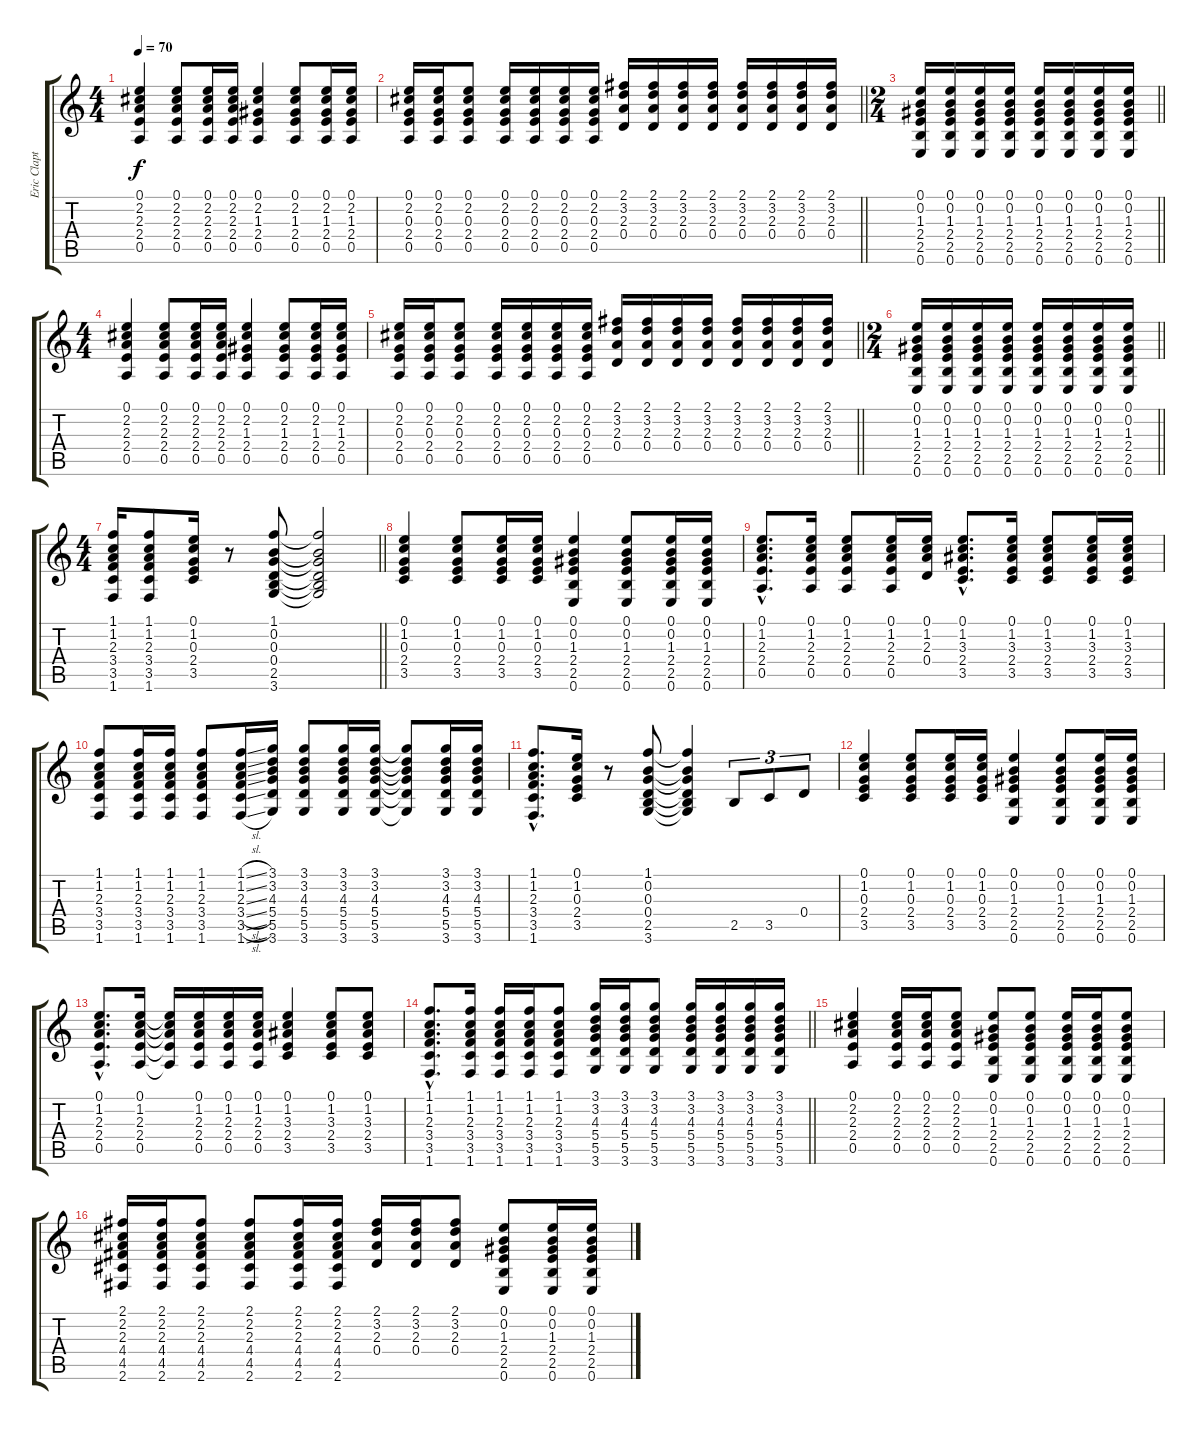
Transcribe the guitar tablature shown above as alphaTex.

\track ("Eric Clapton Guitar I" "Eric Clapt") {instrument acousticguitarnylon}
\staff {score tabs}
\tuning (E4 B3 G3 D3 A2 E2) {hide}
\ts (4 4)
\tempo 70
\clef g2
\ks c
(0.1 2.2 2.3 2.4 0.5).4{dy f} (0.1 2.2 2.3 2.4 0.5).8 (0.1 2.2 2.3 2.4 0.5).16 (0.1 2.2 2.3 2.4 0.5).16 (0.1 2.2 1.3 2.4 0.5).4 (0.1 2.2 1.3 2.4 0.5).8 (0.1 2.2 1.3 2.4 0.5).16 (0.1 2.2 1.3 2.4 0.5).16 |
\barLineRight lightlight
(0.1 2.2 0.3 2.4 0.5).16 (0.1 2.2 0.3 2.4 0.5).16 (0.1 2.2 0.3 2.4 0.5).8 (0.1 2.2 0.3 2.4 0.5).16 (0.1 2.2 0.3 2.4 0.5).16 (0.1 2.2 0.3 2.4 0.5).16 (0.1 2.2 0.3 2.4 0.5).16 (2.1 3.2 2.3 0.4).16 (2.1 3.2 2.3 0.4).16 (2.1 3.2 2.3 0.4).16 (2.1 3.2 2.3 0.4).16 (2.1 3.2 2.3 0.4).16 (2.1 3.2 2.3 0.4).16 (2.1 3.2 2.3 0.4).16 (2.1 3.2 2.3 0.4).16 |
\ts (2 4)
\barLineRight lightlight
(0.1 0.2 1.3 2.4 2.5 0.6).16 (0.1 0.2 1.3 2.4 2.5 0.6).16 (0.1 0.2 1.3 2.4 2.5 0.6).16 (0.1 0.2 1.3 2.4 2.5 0.6).16 (0.1 0.2 1.3 2.4 2.5 0.6).16 (0.1 0.2 1.3 2.4 2.5 0.6).16 (0.1 0.2 1.3 2.4 2.5 0.6).16 (0.1 0.2 1.3 2.4 2.5 0.6).16 |
\ts (4 4)
(0.1 2.2 2.3 2.4 0.5).4 (0.1 2.2 2.3 2.4 0.5).8 (0.1 2.2 2.3 2.4 0.5).16 (0.1 2.2 2.3 2.4 0.5).16 (0.1 2.2 1.3 2.4 0.5).4 (0.1 2.2 1.3 2.4 0.5).8 (0.1 2.2 1.3 2.4 0.5).16 (0.1 2.2 1.3 2.4 0.5).16 |
\barLineRight lightlight
(0.1 2.2 0.3 2.4 0.5).16 (0.1 2.2 0.3 2.4 0.5).16 (0.1 2.2 0.3 2.4 0.5).8 (0.1 2.2 0.3 2.4 0.5).16 (0.1 2.2 0.3 2.4 0.5).16 (0.1 2.2 0.3 2.4 0.5).16 (0.1 2.2 0.3 2.4 0.5).16 (2.1 3.2 2.3 0.4).16 (2.1 3.2 2.3 0.4).16 (2.1 3.2 2.3 0.4).16 (2.1 3.2 2.3 0.4).16 (2.1 3.2 2.3 0.4).16 (2.1 3.2 2.3 0.4).16 (2.1 3.2 2.3 0.4).16 (2.1 3.2 2.3 0.4).16 |
\ts (2 4)
\barLineRight lightlight
(0.1 0.2 1.3 2.4 2.5 0.6).16 (0.1 0.2 1.3 2.4 2.5 0.6).16 (0.1 0.2 1.3 2.4 2.5 0.6).16 (0.1 0.2 1.3 2.4 2.5 0.6).16 (0.1 0.2 1.3 2.4 2.5 0.6).16 (0.1 0.2 1.3 2.4 2.5 0.6).16 (0.1 0.2 1.3 2.4 2.5 0.6).16 (0.1 0.2 1.3 2.4 2.5 0.6).16 |
\ts (4 4)
\barLineRight lightlight
(1.1 1.2 2.3 3.4 3.5 1.6).16 (1.1 1.2 2.3 3.4 3.5 1.6).8 (0.1 1.2 0.3 2.4 3.5).16 r.8 (1.1 0.2 0.3 0.4 2.5 3.6).8 (1.1{t} 0.2{t} 0.3{t} 0.4{t} 2.5{t} 3.6{t}).2 |
(0.1 1.2 0.3 2.4 3.5).4 (0.1 1.2 0.3 2.4 3.5).8 (0.1 1.2 0.3 2.4 3.5).16 (0.1 1.2 0.3 2.4 3.5).16 (0.1 0.2 1.3 2.4 2.5 0.6).4 (0.1 0.2 1.3 2.4 2.5 0.6).8 (0.1 0.2 1.3 2.4 2.5 0.6).16 (0.1 0.2 1.3 2.4 2.5 0.6).16 |
(0.1{hac} 1.2{hac} 2.3{hac} 2.4{hac} 0.5{hac}).8{d} (0.1 1.2 2.3 2.4 0.5).16 (0.1 1.2 2.3 2.4 0.5).8 (0.1 1.2 2.3 2.4 0.5).16 (0.1 1.2 2.3 0.4).16 (0.1{hac} 1.2{hac} 3.3{hac} 2.4{hac} 3.5{hac}).8{d} (0.1 1.2 3.3 2.4 3.5).16 (0.1 1.2 3.3 2.4 3.5).8 (0.1 1.2 3.3 2.4 3.5).16 (0.1 1.2 3.3 2.4 3.5).16 |
(1.1 1.2 2.3 3.4 3.5 1.6).8 (1.1 1.2 2.3 3.4 3.5 1.6).16 (1.1 1.2 2.3 3.4 3.5 1.6).16 (1.1 1.2 2.3 3.4 3.5 1.6).8 (1.1{sl} 1.2{sl} 2.3{sl} 3.4{sl} 3.5{sl} 1.6{sl}).16 (3.1 3.2 4.3 5.4 5.5 3.6).16 (3.1 3.2 4.3 5.4 5.5 3.6).8 (3.1 3.2 4.3 5.4 5.5 3.6).16 (3.1 3.2 4.3 5.4 5.5 3.6).16 (3.1{t} 3.2{t} 4.3{t} 5.4{t} 5.5{t} 3.6{t}).8 (3.1 3.2 4.3 5.4 5.5 3.6).16 (3.1 3.2 4.3 5.4 5.5 3.6).16 |
(1.1{hac} 1.2{hac} 2.3{hac} 3.4{hac} 3.5{hac} 1.6{hac}).8{d} (0.1 1.2 0.3 2.4 3.5).16 r.8 (1.1 0.2 0.3 0.4 2.5 3.6).8 (1.1{t} 0.2{t} 0.3{t} 0.4{t} 2.5{t} 3.6{t}).4 2.5.8{tu (3 2)} 3.5.8{tu (3 2)} 0.4.8{tu (3 2)} |
(0.1 1.2 0.3 2.4 3.5).4 (0.1 1.2 0.3 2.4 3.5).8 (0.1 1.2 0.3 2.4 3.5).16 (0.1 1.2 0.3 2.4 3.5).16 (0.1 0.2 1.3 2.4 2.5 0.6).4 (0.1 0.2 1.3 2.4 2.5 0.6).8 (0.1 0.2 1.3 2.4 2.5 0.6).16 (0.1 0.2 1.3 2.4 2.5 0.6).16 |
(0.1{hac} 1.2{hac} 2.3{hac} 2.4{hac} 0.5{hac}).8{d} (0.1 1.2 2.3 2.4 0.5).16 (0.1{t} 1.2{t} 2.3{t} 2.4{t} 0.5{t}).16 (0.1 1.2 2.3 2.4 0.5).16 (0.1 1.2 2.3 2.4 0.5).16 (0.1 1.2 2.3 2.4 0.5).16 (0.1 1.2 3.3 2.4 3.5).4 (0.1 1.2 3.3 2.4 3.5).8 (0.1 1.2 3.3 2.4 3.5).8 |
\barLineRight lightlight
(1.1{hac} 1.2{hac} 2.3{hac} 3.4{hac} 3.5{hac} 1.6{hac}).8{d} (1.1 1.2 2.3 3.4 3.5 1.6).16 (1.1 1.2 2.3 3.4 3.5 1.6).16 (1.1 1.2 2.3 3.4 3.5 1.6).16 (1.1 1.2 2.3 3.4 3.5 1.6).8 (3.1 3.2 4.3 5.4 5.5 3.6).16 (3.1 3.2 4.3 5.4 5.5 3.6).16 (3.1 3.2 4.3 5.4 5.5 3.6).8 (3.1 3.2 4.3 5.4 5.5 3.6).16 (3.1 3.2 4.3 5.4 5.5 3.6).16 (3.1 3.2 4.3 5.4 5.5 3.6).16 (3.1 3.2 4.3 5.4 5.5 3.6).16 |
(0.1 2.2 2.3 2.4 0.5).4 (0.1 2.2 2.3 2.4 0.5).16 (0.1 2.2 2.3 2.4 0.5).16 (0.1 2.2 2.3 2.4 0.5).8 (0.1 0.2 1.3 2.4 2.5 0.6).8 (0.1 0.2 1.3 2.4 2.5 0.6).8 (0.1 0.2 1.3 2.4 2.5 0.6).16 (0.1 0.2 1.3 2.4 2.5 0.6).16 (0.1 0.2 1.3 2.4 2.5 0.6).8 |
(2.1 2.2 2.3 4.4 4.5 2.6).16 (2.1 2.2 2.3 4.4 4.5 2.6).16 (2.1 2.2 2.3 4.4 4.5 2.6).8 (2.1 2.2 2.3 4.4 4.5 2.6).8 (2.1 2.2 2.3 4.4 4.5 2.6).16 (2.1 2.2 2.3 4.4 4.5 2.6).16 (2.1 3.2 2.3 0.4).16 (2.1 3.2 2.3 0.4).16 (2.1 3.2 2.3 0.4).8 (0.1 0.2 1.3 2.4 2.5 0.6).8 (0.1 0.2 1.3 2.4 2.5 0.6).16 (0.1 0.2 1.3 2.4 2.5 0.6).16
